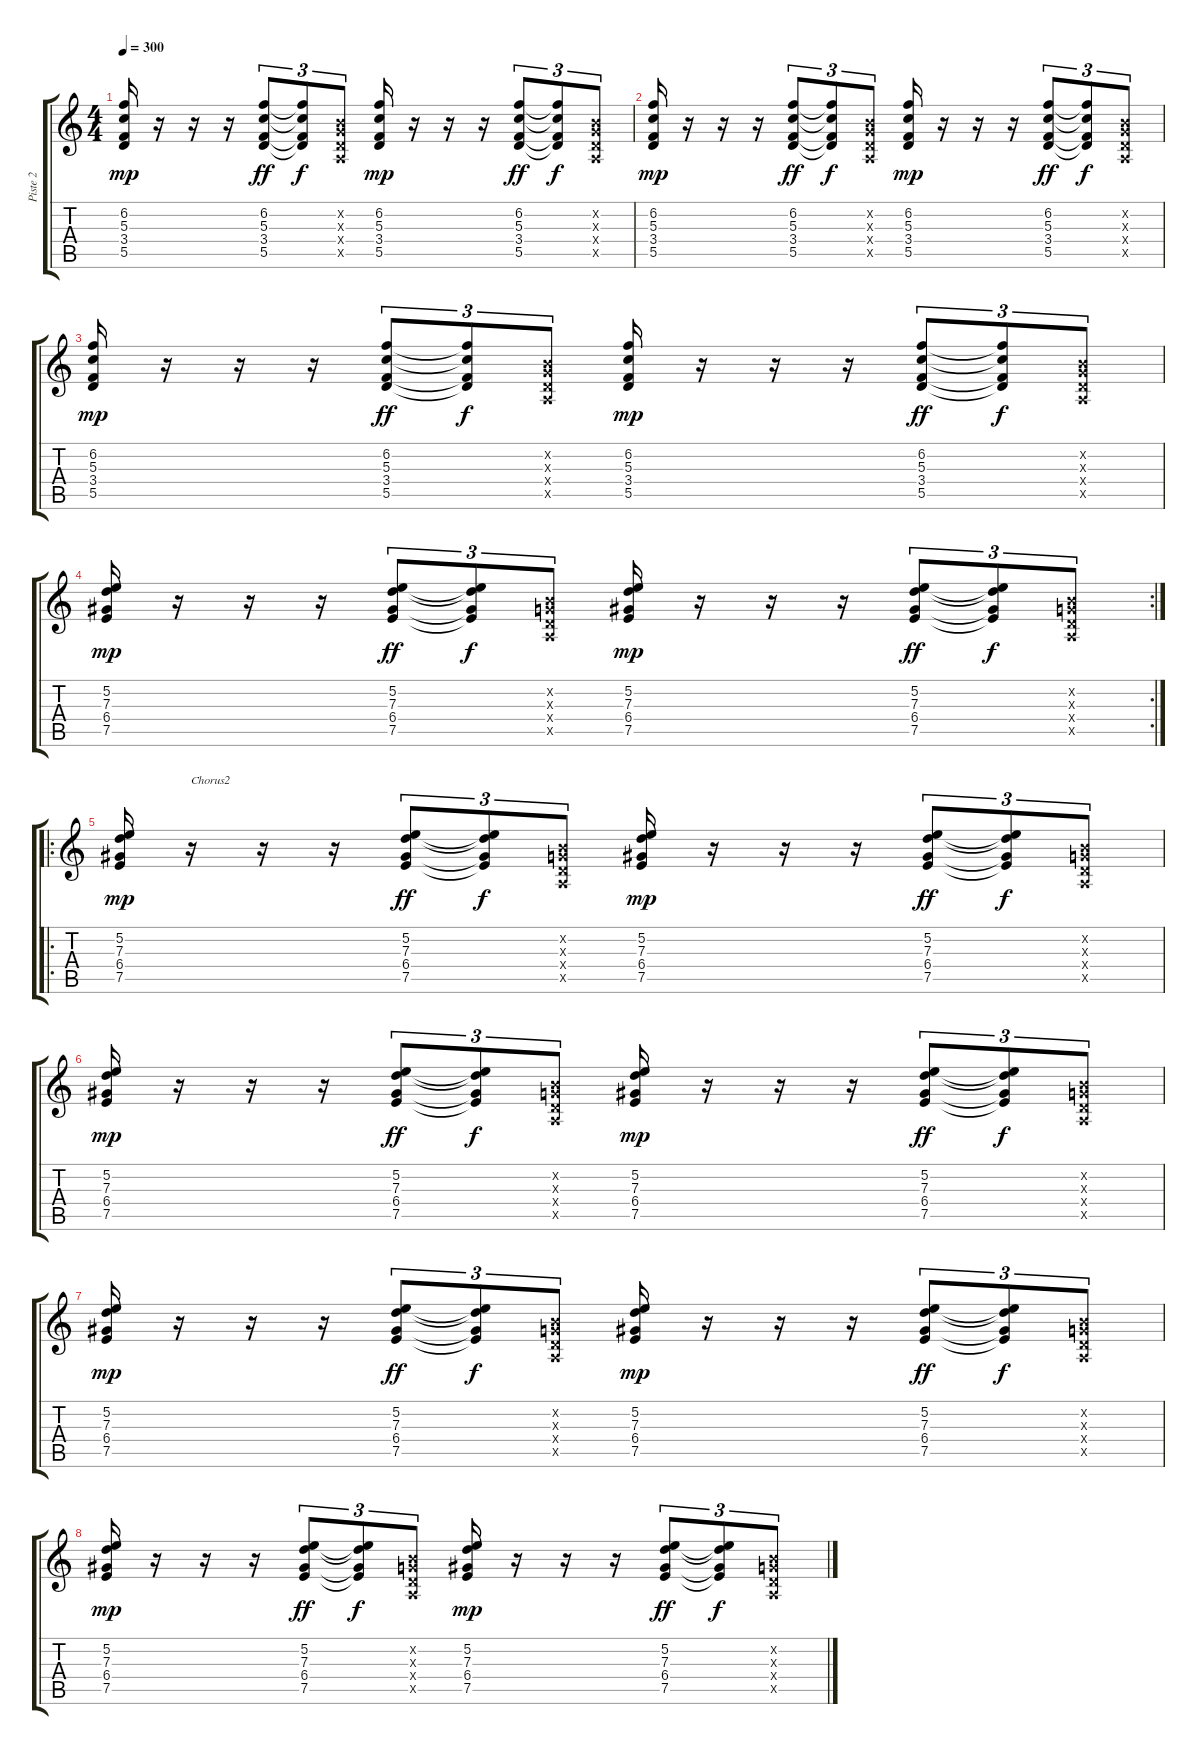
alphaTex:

\track ("Piste 2" "Piste 2") {instrument acousticguitarnylon}
\staff {score tabs}
\tuning (E4 B3 G3 D3 A2 E2) {hide}
\ts (4 4)
\tempo 300
\clef g2
\ks c
(6.2 5.3 3.4 5.5).16{dy mp} r.16 r.16 r.16 (6.2 5.3 3.4 5.5).8{tu (3 2) dy ff} (6.2{t} 5.3{t} 3.4{t} 5.5{t}).8{tu (3 2) dy f} (0.2{x} 0.3{x} 0.4{x} 0.5{x}).8{tu (3 2)} (6.2 5.3 3.4 5.5).16{dy mp} r.16 r.16 r.16 (6.2 5.3 3.4 5.5).8{tu (3 2) dy ff} (6.2{t} 5.3{t} 3.4{t} 5.5{t}).8{tu (3 2) dy f} (0.2{x} 0.3{x} 0.4{x} 0.5{x}).8{tu (3 2)} |
(6.2 5.3 3.4 5.5).16{dy mp} r.16 r.16 r.16 (6.2 5.3 3.4 5.5).8{tu (3 2) dy ff} (6.2{t} 5.3{t} 3.4{t} 5.5{t}).8{tu (3 2) dy f} (0.2{x} 0.3{x} 0.4{x} 0.5{x}).8{tu (3 2)} (6.2 5.3 3.4 5.5).16{dy mp} r.16 r.16 r.16 (6.2 5.3 3.4 5.5).8{tu (3 2) dy ff} (6.2{t} 5.3{t} 3.4{t} 5.5{t}).8{tu (3 2) dy f} (0.2{x} 0.3{x} 0.4{x} 0.5{x}).8{tu (3 2)} |
(6.2 5.3 3.4 5.5).16{dy mp} r.16 r.16 r.16 (6.2 5.3 3.4 5.5).8{tu (3 2) dy ff} (6.2{t} 5.3{t} 3.4{t} 5.5{t}).8{tu (3 2) dy f} (0.2{x} 0.3{x} 0.4{x} 0.5{x}).8{tu (3 2)} (6.2 5.3 3.4 5.5).16{dy mp} r.16 r.16 r.16 (6.2 5.3 3.4 5.5).8{tu (3 2) dy ff} (6.2{t} 5.3{t} 3.4{t} 5.5{t}).8{tu (3 2) dy f} (0.2{x} 0.3{x} 0.4{x} 0.5{x}).8{tu (3 2)} |
\rc 2
(5.2 7.3 6.4 7.5).16{dy mp} r.16 r.16 r.16 (5.2 7.3 6.4 7.5).8{tu (3 2) dy ff} (5.2{t} 7.3{t} 6.4{t} 7.5{t}).8{tu (3 2) dy f} (0.2{x} 0.3{x} 0.4{x} 0.5{x}).8{tu (3 2)} (5.2 7.3 6.4 7.5).16{dy mp} r.16 r.16 r.16 (5.2 7.3 6.4 7.5).8{tu (3 2) dy ff} (5.2{t} 7.3{t} 6.4{t} 7.5{t}).8{tu (3 2) dy f} (0.2{x} 0.3{x} 0.4{x} 0.5{x}).8{tu (3 2)} |
\ro
(5.2 7.3 6.4 7.5).16{dy mp} r.16{txt "Chorus2"} r.16 r.16 (5.2 7.3 6.4 7.5).8{tu (3 2) dy ff} (5.2{t} 7.3{t} 6.4{t} 7.5{t}).8{tu (3 2) dy f} (0.2{x} 0.3{x} 0.4{x} 0.5{x}).8{tu (3 2)} (5.2 7.3 6.4 7.5).16{dy mp} r.16 r.16 r.16 (5.2 7.3 6.4 7.5).8{tu (3 2) dy ff} (5.2{t} 7.3{t} 6.4{t} 7.5{t}).8{tu (3 2) dy f} (0.2{x} 0.3{x} 0.4{x} 0.5{x}).8{tu (3 2)} |
(5.2 7.3 6.4 7.5).16{dy mp} r.16 r.16 r.16 (5.2 7.3 6.4 7.5).8{tu (3 2) dy ff} (5.2{t} 7.3{t} 6.4{t} 7.5{t}).8{tu (3 2) dy f} (0.2{x} 0.3{x} 0.4{x} 0.5{x}).8{tu (3 2)} (5.2 7.3 6.4 7.5).16{dy mp} r.16 r.16 r.16 (5.2 7.3 6.4 7.5).8{tu (3 2) dy ff} (5.2{t} 7.3{t} 6.4{t} 7.5{t}).8{tu (3 2) dy f} (0.2{x} 0.3{x} 0.4{x} 0.5{x}).8{tu (3 2)} |
(5.2 7.3 6.4 7.5).16{dy mp} r.16 r.16 r.16 (5.2 7.3 6.4 7.5).8{tu (3 2) dy ff} (5.2{t} 7.3{t} 6.4{t} 7.5{t}).8{tu (3 2) dy f} (0.2{x} 0.3{x} 0.4{x} 0.5{x}).8{tu (3 2)} (5.2 7.3 6.4 7.5).16{dy mp} r.16 r.16 r.16 (5.2 7.3 6.4 7.5).8{tu (3 2) dy ff} (5.2{t} 7.3{t} 6.4{t} 7.5{t}).8{tu (3 2) dy f} (0.2{x} 0.3{x} 0.4{x} 0.5{x}).8{tu (3 2)} |
(5.2 7.3 6.4 7.5).16{dy mp} r.16 r.16 r.16 (5.2 7.3 6.4 7.5).8{tu (3 2) dy ff} (5.2{t} 7.3{t} 6.4{t} 7.5{t}).8{tu (3 2) dy f} (0.2{x} 0.3{x} 0.4{x} 0.5{x}).8{tu (3 2)} (5.2 7.3 6.4 7.5).16{dy mp} r.16 r.16 r.16 (5.2 7.3 6.4 7.5).8{tu (3 2) dy ff} (5.2{t} 7.3{t} 6.4{t} 7.5{t}).8{tu (3 2) dy f} (0.2{x} 0.3{x} 0.4{x} 0.5{x}).8{tu (3 2)}
